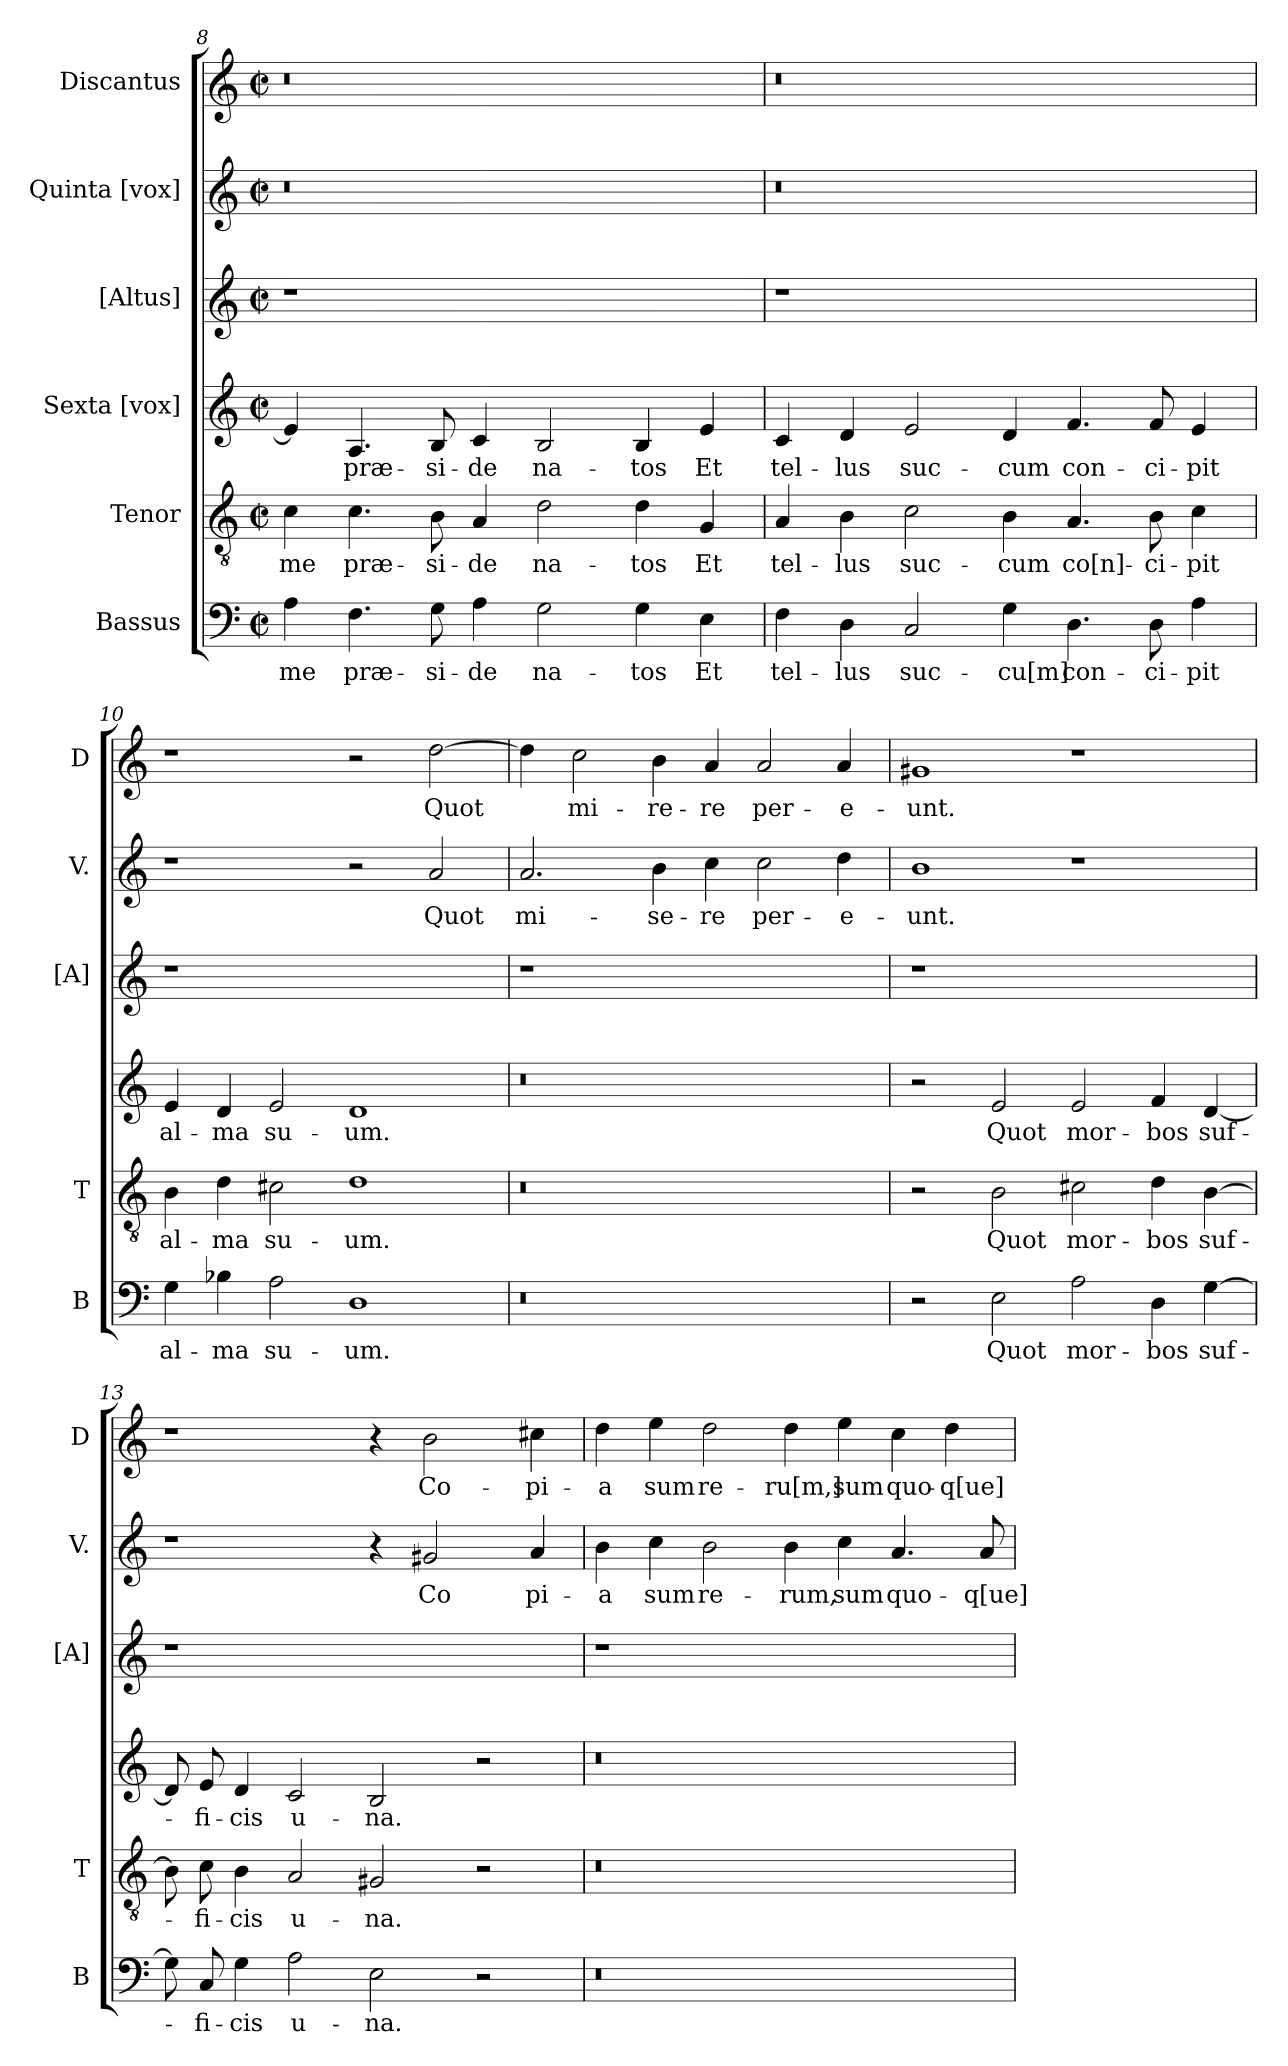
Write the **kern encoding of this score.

**kern	**text	**kern	**text	**kern	**text	**kern	**kern	**text	**kern	**text
*part6	*part6	*part5	*part5	*part4	*part4	*part3	*part2	*part2	*part1	*part1
*staff6	*staff6	*staff5	*staff5	*staff4	*staff4	*staff3	*staff2	*staff2	*staff1	*staff1
*I"Bassus	*	*I"Tenor	*	*I"Sexta [vox]	*	*I"[Altus]	*I"Quinta [vox]	*	*I"Discantus	*
*I'B	*	*I'T	*	*	*	*I'[A]	*I'V.	*	*I'D	*
*clefF4	*	*clefGv2	*	*clefG2	*	*clefG2	*clefG2	*	*clefG2	*
*k[]	*	*k[]	*	*k[]	*	*k[]	*k[]	*	*k[]	*
*C:	*	*C:	*	*C:	*	*C:	*C:	*	*C:	*
*M2/2	*	*M2/2	*	*M2/2	*	*M2/2	*M2/2	*	*M2/2	*
*met(c|)	*	*met(c|)	*	*met(c|)	*	*met(c|)	*met(c|)	*	*met(c|)	*
=8	=8	=8	=8	=8	=8	=8	=8	=8	=8	=8
4A	me	4c	me	4e]	.	1r	0r	.	0r	.
4.F	præ-	4.c	præ-	4.A	præ-	.	.	.	.	.
8G	-si-	8B	-si-	8B	-si-	.	.	.	.	.
4A	-de	4A	-de	4c	-de	.	.	.	.	.
2G	na-	2d	na-	2B	na-	1ryy	.	.	.	.
4G	-tos	4d	-tos	4B	-tos	.	.	.	.	.
4E	Et	4G	Et	4e	Et	.	.	.	.	.
=9	=9	=9	=9	=9	=9	=9	=9	=9	=9	=9
4F	tel-	4A	tel-	4c	tel-	1r	0r	.	0r	.
4D	-lus	4B	-lus	4d	-lus	.	.	.	.	.
2C	suc-	2c	suc-	2e	suc-	.	.	.	.	.
4G	-cu[m]	4B	-cum	4d	-cum	1ryy	.	.	.	.
4.D	con-	4.A	co[n]-	4.f	con-	.	.	.	.	.
8D	-ci-	8B	-ci-	8f	-ci-	.	.	.	.	.
4A	-pit	4c	-pit	4e	-pit	.	.	.	.	.
=10	=10	=10	=10	=10	=10	=10	=10	=10	=10	=10
4G	al-	4B	al-	4e	al-	1r	1r	.	1r	.
4B-X	-ma	4d	-ma	4d	-ma	.	.	.	.	.
2A	su-	2c#X	su-	2e	su-	.	.	.	.	.
1D	-um.	1d	-um.	1d	-um.	1ryy	2r	.	2r	.
.	.	.	.	.	.	.	2a	Quot	[2dd	Quot
=11	=11	=11	=11	=11	=11	=11	=11	=11	=11	=11
0r	.	0r	.	0r	.	1r	2.a	mi-	4dd]	.
.	.	.	.	.	.	.	.	.	2cc	mi-
.	.	.	.	.	.	.	4b	-se-	4b	-re-
.	.	.	.	.	.	1ryy	4cc	-re	4a	-re
.	.	.	.	.	.	.	2cc	per-	2a	per-
.	.	.	.	.	.	.	4dd	-e-	4a	-e-
=12	=12	=12	=12	=12	=12	=12	=12	=12	=12	=12
2r	.	2r	.	2r	.	1r	1b	-unt.	1g#X	-unt.
2E	Quot	2B	Quot	2e	Quot	.	.	.	.	.
2A	mor-	2c#X	mor-	2e	mor-	1ryy	1r	.	1r	.
4D	-bos	4d	-bos	4f	-bos	.	.	.	.	.
[4G	suf-	[4B	suf-	[4d	suf-	.	.	.	.	.
=13	=13	=13	=13	=13	=13	=13	=13	=13	=13	=13
8G]	.	8B]	.	8d]	.	1r	1r	.	1r	.
8C	-fi-	8c	-fi-	8e	-fi-	.	.	.	.	.
4G	-cis	4B	-cis	4d	-cis	.	.	.	.	.
2A	u-	2A	u-	2c	u-	.	.	.	.	.
2E	-na.	2G#X	-na.	2B	-na.	1ryy	4r	.	4r	.
.	.	.	.	.	.	.	2g#X	Co	2b	Co-
2r	.	2r	.	2r	.	.	.	.	.	.
.	.	.	.	.	.	.	4a	pi-	4cc#X	-pi-
=14	=14	=14	=14	=14	=14	=14	=14	=14	=14	=14
0r	.	0r	.	0r	.	1r	4b	-a	4dd	-a
.	.	.	.	.	.	.	4cc	sum	4ee	sum
.	.	.	.	.	.	.	2b	re-	2dd	re-
.	.	.	.	.	.	1ryy	4b	-rum,	4dd	-ru[m,]
.	.	.	.	.	.	.	4cc	sum	4ee	sum
.	.	.	.	.	.	.	4.a	quo-	4cc	quo-
.	.	.	.	.	.	.	.	.	4dd	-q[ue]
.	.	.	.	.	.	.	8a	-q[ue]	.	.
=	=	=	=	=	=	=	=	=	=	=
*-	*-	*-	*-	*-	*-	*-	*-	*-	*-	*-
